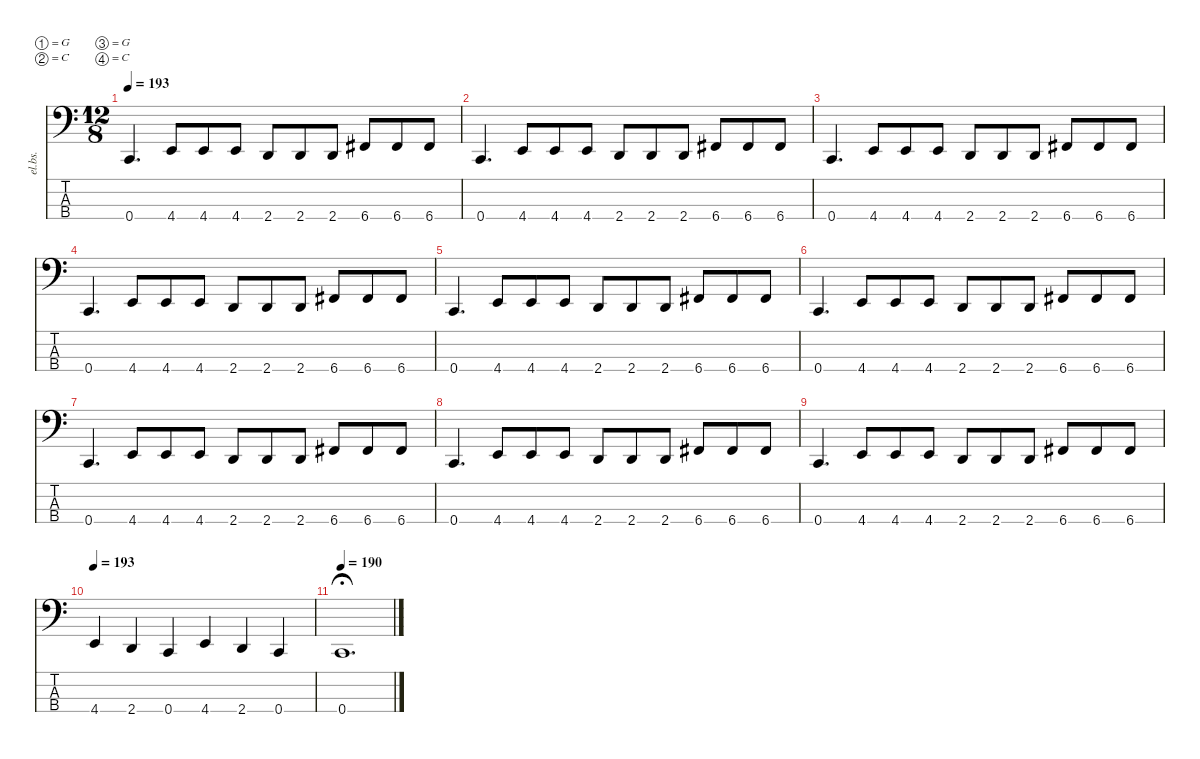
\defaultSystemsLayout 4
\hideDynamics
\bracketExtendMode nobrackets
\otherSystemsTrackNameOrientation horizontal
\track ("Bass" "el.bs.") {defaultSystemsLayout 8 instrument electricbassfinger}
\staff {score tabs}
\tuning (G2 C2 G1 C1)
\ts (12 8)
\tempo 193
\clef f4
\ks c
0.4.4{d dy mf beam Up} 4.4.8{beam Up} 4.4.8{beam Up} 4.4.8{beam Up} 2.4.8{beam Up} 2.4.8{beam Up} 2.4.8{beam Up} 6.4{acc #}.8{beam Up} 6.4{acc #}.8{beam Up} 6.4{acc #}.8{beam Up} |
0.4.4{d beam Up} 4.4.8{beam Up} 4.4.8{beam Up} 4.4.8{beam Up} 2.4.8{beam Up} 2.4.8{beam Up} 2.4.8{beam Up} 6.4{acc #}.8{beam Up} 6.4{acc #}.8{beam Up} 6.4{acc #}.8{beam Up} |
0.4.4{d beam Up} 4.4.8{beam Up} 4.4.8{beam Up} 4.4.8{beam Up} 2.4.8{beam Up} 2.4.8{beam Up} 2.4.8{beam Up} 6.4{acc #}.8{beam Up} 6.4{acc #}.8{beam Up} 6.4{acc #}.8{beam Up} |
0.4.4{d beam Up} 4.4.8{beam Up} 4.4.8{beam Up} 4.4.8{beam Up} 2.4.8{beam Up} 2.4.8{beam Up} 2.4.8{beam Up} 6.4{acc #}.8{beam Up} 6.4{acc #}.8{beam Up} 6.4{acc #}.8{beam Up} |
0.4.4{d beam Up} 4.4.8{beam Up} 4.4.8{beam Up} 4.4.8{beam Up} 2.4.8{beam Up} 2.4.8{beam Up} 2.4.8{beam Up} 6.4{acc #}.8{beam Up} 6.4{acc #}.8{beam Up} 6.4{acc #}.8{beam Up} |
0.4.4{d beam Up} 4.4.8{beam Up} 4.4.8{beam Up} 4.4.8{beam Up} 2.4.8{beam Up} 2.4.8{beam Up} 2.4.8{beam Up} 6.4{acc #}.8{beam Up} 6.4{acc #}.8{beam Up} 6.4{acc #}.8{beam Up} |
0.4.4{d beam Up} 4.4.8{beam Up} 4.4.8{beam Up} 4.4.8{beam Up} 2.4.8{beam Up} 2.4.8{beam Up} 2.4.8{beam Up} 6.4{acc #}.8{beam Up} 6.4{acc #}.8{beam Up} 6.4{acc #}.8{beam Up} |
0.4.4{d beam Up} 4.4.8{beam Up} 4.4.8{beam Up} 4.4.8{beam Up} 2.4.8{beam Up} 2.4.8{beam Up} 2.4.8{beam Up} 6.4{acc #}.8{beam Up} 6.4{acc #}.8{beam Up} 6.4{acc #}.8{beam Up} |
0.4.4{d beam Up} 4.4.8{beam Up} 4.4.8{beam Up} 4.4.8{beam Up} 2.4.8{beam Up} 2.4.8{beam Up} 2.4.8{beam Up} 6.4{acc #}.8{beam Up} 6.4{acc #}.8{beam Up} 6.4{acc #}.8{beam Up} |
\tempo 193
4.4.4{beam Up} 2.4.4{beam Up} 0.4.4{beam Up} 4.4.4{beam Up} 2.4.4{beam Up} 0.4.4{beam Up} |
\tempo 190
0.4.1{d fermata (medium 1) beam Up}
